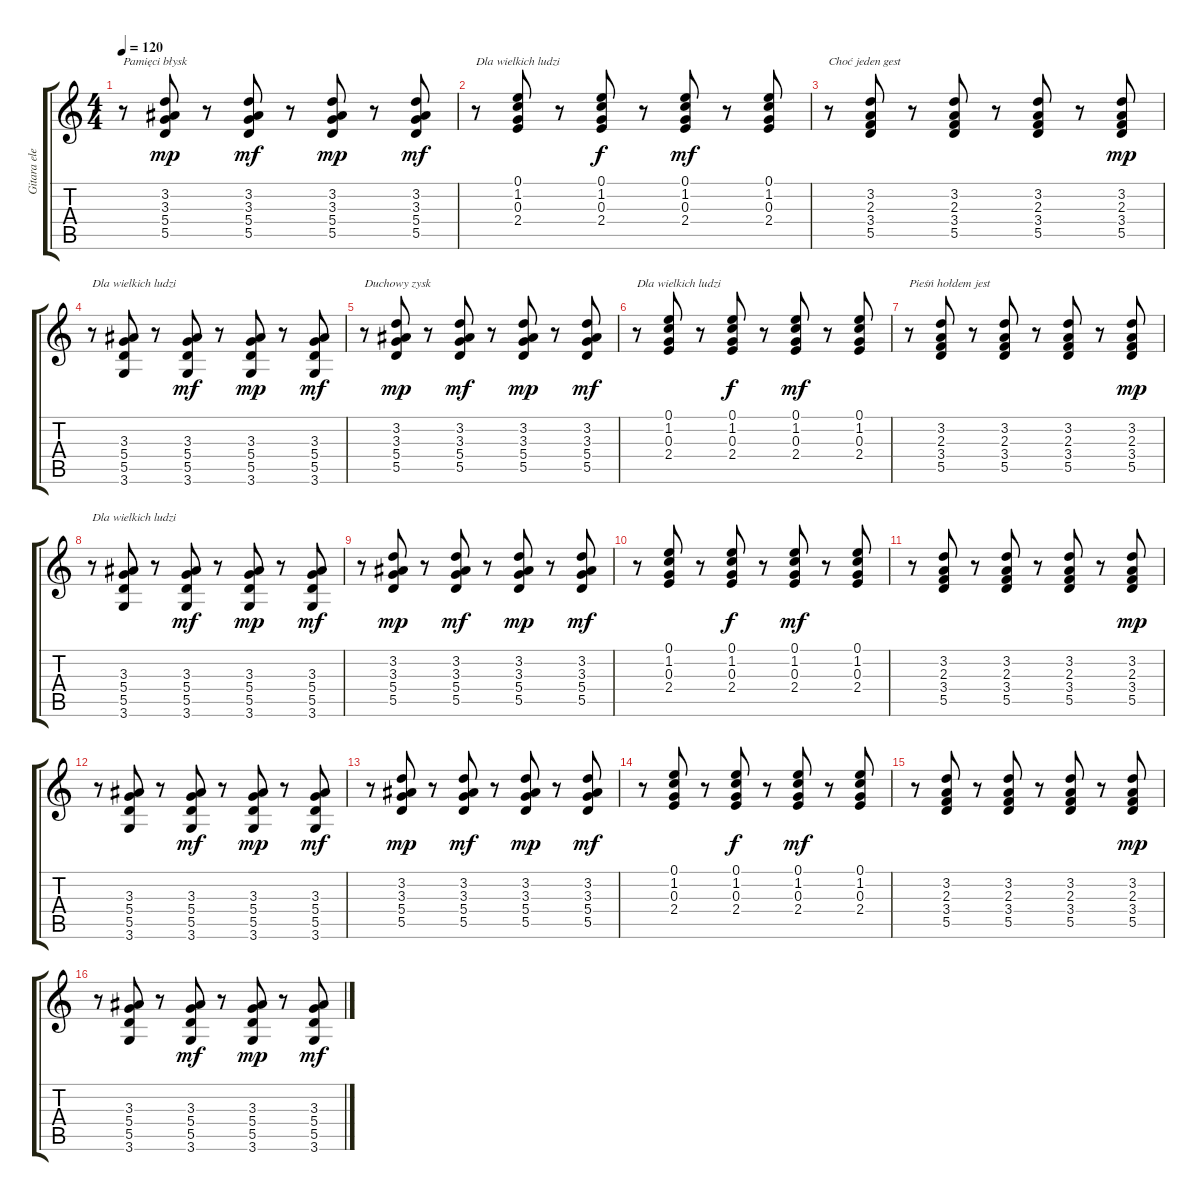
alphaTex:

\track ("Gitara elektryczna" "Gitara ele") {instrument distortionguitar}
\staff {score tabs}
\tuning (E4 B3 G3 D3 A2 E2) {hide}
\ts (4 4)
\tempo 120
\clef g2
\ks c
r.8{txt "Pamięci błysk" dy ff} (3.2 3.3 5.4 5.5).8{dy mp} r.8 (3.2 3.3 5.4 5.5).8{dy mf} r.8 (3.2 3.3 5.4 5.5).8{dy mp} r.8 (3.2 3.3 5.4 5.5).8{dy mf} |
r.8{txt "Dla wielkich ludzi"} (0.1 1.2 0.3 2.4).8 r.8 (0.1 1.2 0.3 2.4).8{dy f} r.8 (0.1 1.2 0.3 2.4).8{dy mf} r.8 (0.1 1.2 0.3 2.4).8 |
r.8{txt "Choć jeden gest"} (3.2 2.3 3.4 5.5).8 r.8 (3.2 2.3 3.4 5.5).8 r.8 (3.2 2.3 3.4 5.5).8 r.8 (3.2 2.3 3.4 5.5).8{dy mp} |
r.8{txt "Dla wielkich ludzi"} (3.3 5.4 5.5 3.6).8 r.8 (3.3 5.4 5.5 3.6).8{dy mf} r.8 (3.3 5.4 5.5 3.6).8{dy mp} r.8 (3.3 5.4 5.5 3.6).8{dy mf} |
r.8{txt "Duchowy zysk"} (3.2 3.3 5.4 5.5).8{dy mp} r.8 (3.2 3.3 5.4 5.5).8{dy mf} r.8 (3.2 3.3 5.4 5.5).8{dy mp} r.8 (3.2 3.3 5.4 5.5).8{dy mf} |
r.8{txt "Dla wielkich ludzi"} (0.1 1.2 0.3 2.4).8 r.8 (0.1 1.2 0.3 2.4).8{dy f} r.8 (0.1 1.2 0.3 2.4).8{dy mf} r.8 (0.1 1.2 0.3 2.4).8 |
r.8{txt "Pieśń hołdem jest"} (3.2 2.3 3.4 5.5).8 r.8 (3.2 2.3 3.4 5.5).8 r.8 (3.2 2.3 3.4 5.5).8 r.8 (3.2 2.3 3.4 5.5).8{dy mp} |
r.8{txt "Dla wielkich ludzi"} (3.3 5.4 5.5 3.6).8 r.8 (3.3 5.4 5.5 3.6).8{dy mf} r.8 (3.3 5.4 5.5 3.6).8{dy mp} r.8 (3.3 5.4 5.5 3.6).8{dy mf} |
r.8 (3.2 3.3 5.4 5.5).8{dy mp} r.8 (3.2 3.3 5.4 5.5).8{dy mf} r.8 (3.2 3.3 5.4 5.5).8{dy mp} r.8 (3.2 3.3 5.4 5.5).8{dy mf} |
r.8 (0.1 1.2 0.3 2.4).8 r.8 (0.1 1.2 0.3 2.4).8{dy f} r.8 (0.1 1.2 0.3 2.4).8{dy mf} r.8 (0.1 1.2 0.3 2.4).8 |
r.8 (3.2 2.3 3.4 5.5).8 r.8 (3.2 2.3 3.4 5.5).8 r.8 (3.2 2.3 3.4 5.5).8 r.8 (3.2 2.3 3.4 5.5).8{dy mp} |
r.8 (3.3 5.4 5.5 3.6).8 r.8 (3.3 5.4 5.5 3.6).8{dy mf} r.8 (3.3 5.4 5.5 3.6).8{dy mp} r.8 (3.3 5.4 5.5 3.6).8{dy mf} |
r.8 (3.2 3.3 5.4 5.5).8{dy mp} r.8 (3.2 3.3 5.4 5.5).8{dy mf} r.8 (3.2 3.3 5.4 5.5).8{dy mp} r.8 (3.2 3.3 5.4 5.5).8{dy mf} |
r.8 (0.1 1.2 0.3 2.4).8 r.8 (0.1 1.2 0.3 2.4).8{dy f} r.8 (0.1 1.2 0.3 2.4).8{dy mf} r.8 (0.1 1.2 0.3 2.4).8 |
r.8 (3.2 2.3 3.4 5.5).8 r.8 (3.2 2.3 3.4 5.5).8 r.8 (3.2 2.3 3.4 5.5).8 r.8 (3.2 2.3 3.4 5.5).8{dy mp} |
r.8 (3.3 5.4 5.5 3.6).8 r.8 (3.3 5.4 5.5 3.6).8{dy mf} r.8 (3.3 5.4 5.5 3.6).8{dy mp} r.8 (3.3 5.4 5.5 3.6).8{dy mf}
